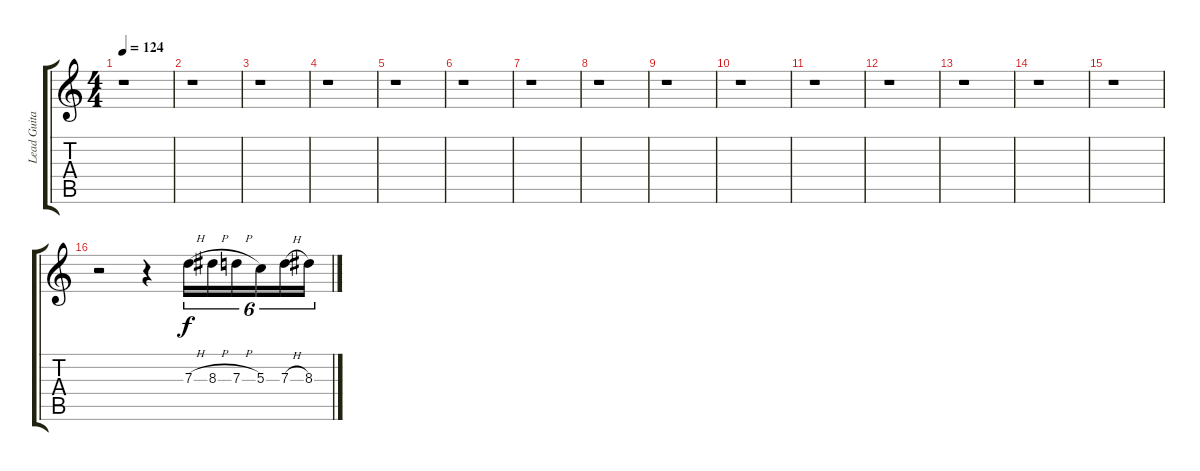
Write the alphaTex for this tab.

\track ("Lead Guitar" "Lead Guita") {instrument overdrivenguitar}
\staff {score tabs}
\tuning (E4 B3 G3 D3 A2 E2) {hide}
\ts (4 4)
\tempo 124
\clef g2
\ks c
r.1{dy f} |
r.1 |
r.1 |
r.1 |
r.1 |
r.1 |
r.1 |
r.1 |
r.1 |
r.1 |
r.1 |
r.1 |
r.1 |
r.1 |
r.1 |
r.2 r.4 7.3{h}.16{tu (6 4)} 8.3{h}.16{tu (6 4)} 7.3{h}.16{tu (6 4)} 5.3.16{tu (6 4)} 7.3{h}.16{tu (6 4)} 8.3.16{tu (6 4)}
